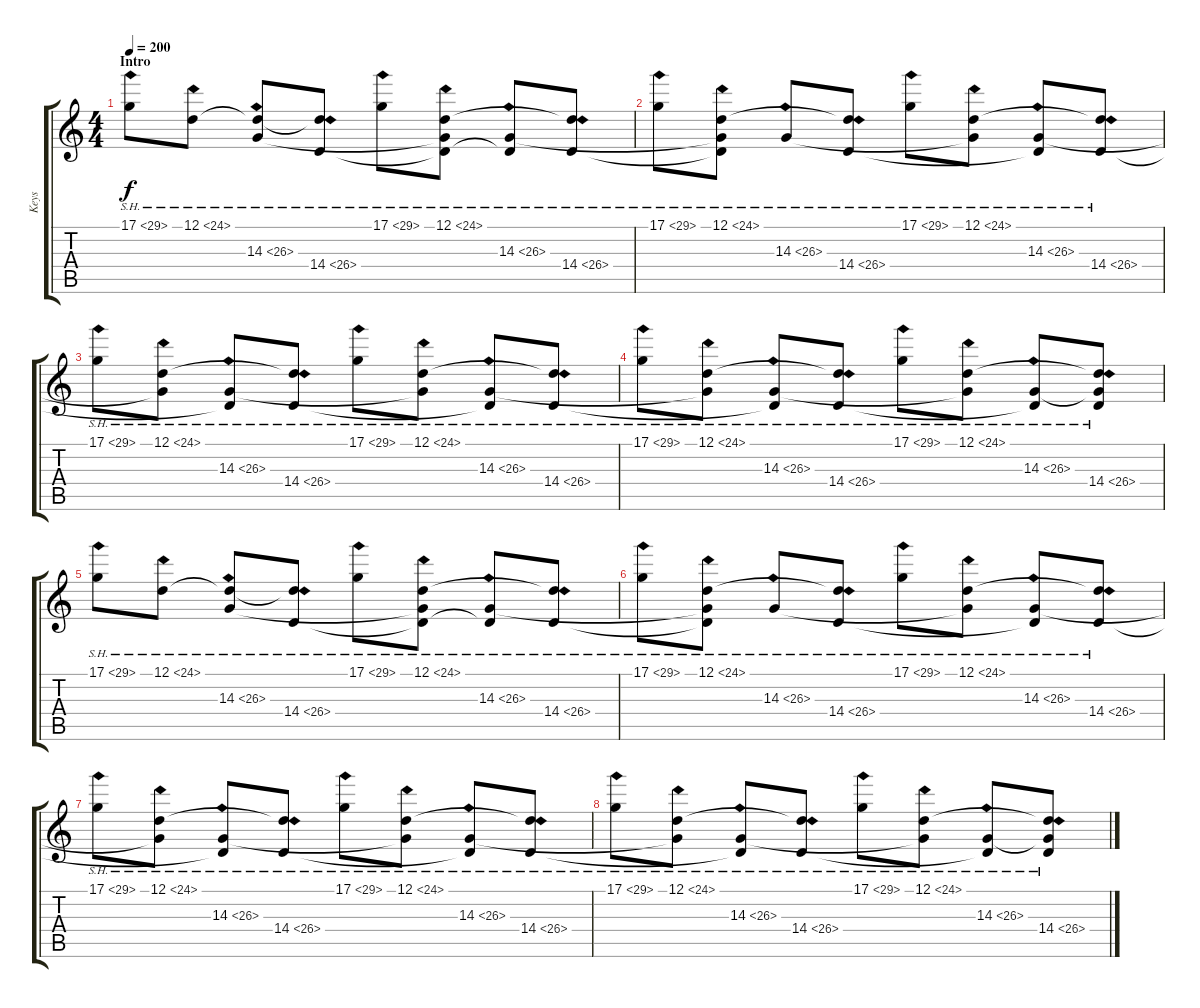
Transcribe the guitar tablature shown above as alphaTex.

\track ("Keys" "Keys") {instrument pad1newage}
\staff {score tabs}
\tuning (D4 A3 F3 C3 G2 D2) {hide}
\ts (4 4)
\section ("" "Intro")
\tempo 200
\clef g2
\ks c
17.1{sh 12}.8{dy f instrument pad1newage} 12.1{sh 12}.8 (12.1{t} 14.3{sh 12}).8 (12.1{t} 14.4{sh 12}).8 17.1{sh 12}.8 (12.1{sh 12} 14.3{t} 14.4{t}).8 (14.3{sh 12} 14.4{t}).8 (12.1{t} 14.4{sh 12}).8 |
17.1{sh 12}.8 (12.1{sh 12} 14.3{t} 14.4{t}).8 14.3{sh 12}.8 (12.1{t} 14.4{sh 12}).8 17.1{sh 12}.8 (12.1{sh 12} 14.3{t}).8 (14.3{sh 12} 14.4{t}).8 (12.1{t} 14.4{sh 12}).8 |
17.1{sh 12}.8 (12.1{sh 12} 14.3{t}).8 (14.3{sh 12} 14.4{t}).8 (12.1{t} 14.4{sh 12}).8 17.1{sh 12}.8 (12.1{sh 12} 14.3{t}).8 (14.3{sh 12} 14.4{t}).8 (12.1{t} 14.4{sh 12}).8 |
17.1{sh 12}.8 (12.1{sh 12} 14.3{t}).8 (14.3{sh 12} 14.4{t}).8 (12.1{t} 14.4{sh 12}).8 17.1{sh 12}.8 (12.1{sh 12} 14.3{t}).8 (14.3{sh 12} 14.4{t}).8 (12.1{t} 14.3{t} 14.4{sh 12}).8 |
17.1{sh 12}.8 12.1{sh 12}.8 (12.1{t} 14.3{sh 12}).8 (12.1{t} 14.4{sh 12}).8 17.1{sh 12}.8 (12.1{sh 12} 14.3{t} 14.4{t}).8 (14.3{sh 12} 14.4{t}).8 (12.1{t} 14.4{sh 12}).8 |
17.1{sh 12}.8 (12.1{sh 12} 14.3{t} 14.4{t}).8 14.3{sh 12}.8 (12.1{t} 14.4{sh 12}).8 17.1{sh 12}.8 (12.1{sh 12} 14.3{t}).8 (14.3{sh 12} 14.4{t}).8 (12.1{t} 14.4{sh 12}).8 |
17.1{sh 12}.8 (12.1{sh 12} 14.3{t}).8 (14.3{sh 12} 14.4{t}).8 (12.1{t} 14.4{sh 12}).8 17.1{sh 12}.8 (12.1{sh 12} 14.3{t}).8 (14.3{sh 12} 14.4{t}).8 (12.1{t} 14.4{sh 12}).8 |
17.1{sh 12}.8 (12.1{sh 12} 14.3{t}).8 (14.3{sh 12} 14.4{t}).8 (12.1{t} 14.4{sh 12}).8 17.1{sh 12}.8 (12.1{sh 12} 14.3{t}).8 (14.3{sh 12} 14.4{t}).8 (12.1{t} 14.3{t} 14.4{sh 12}).8
